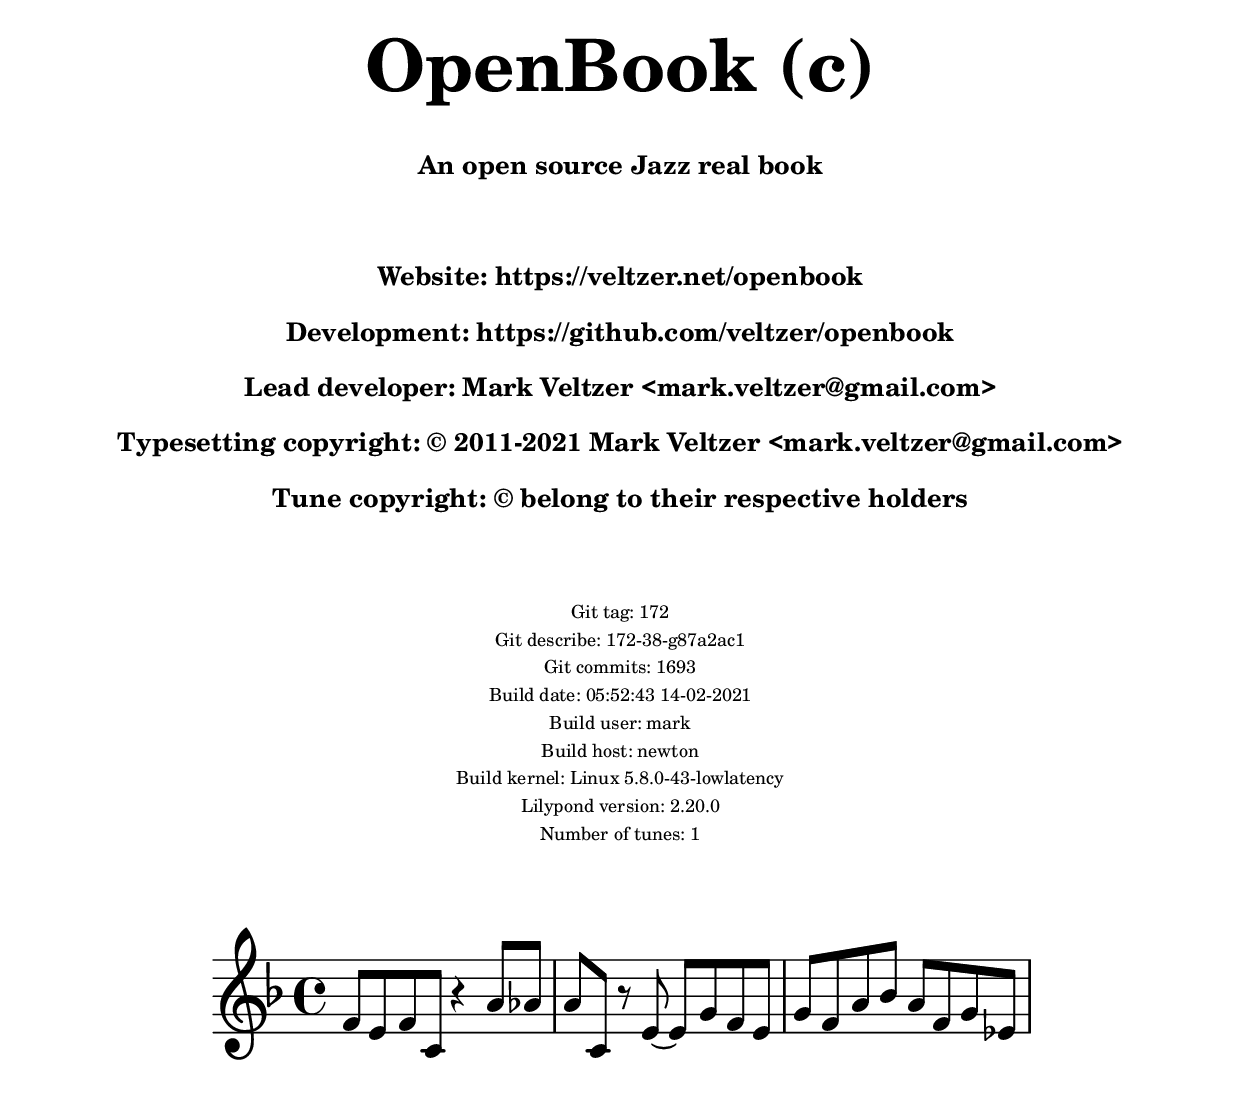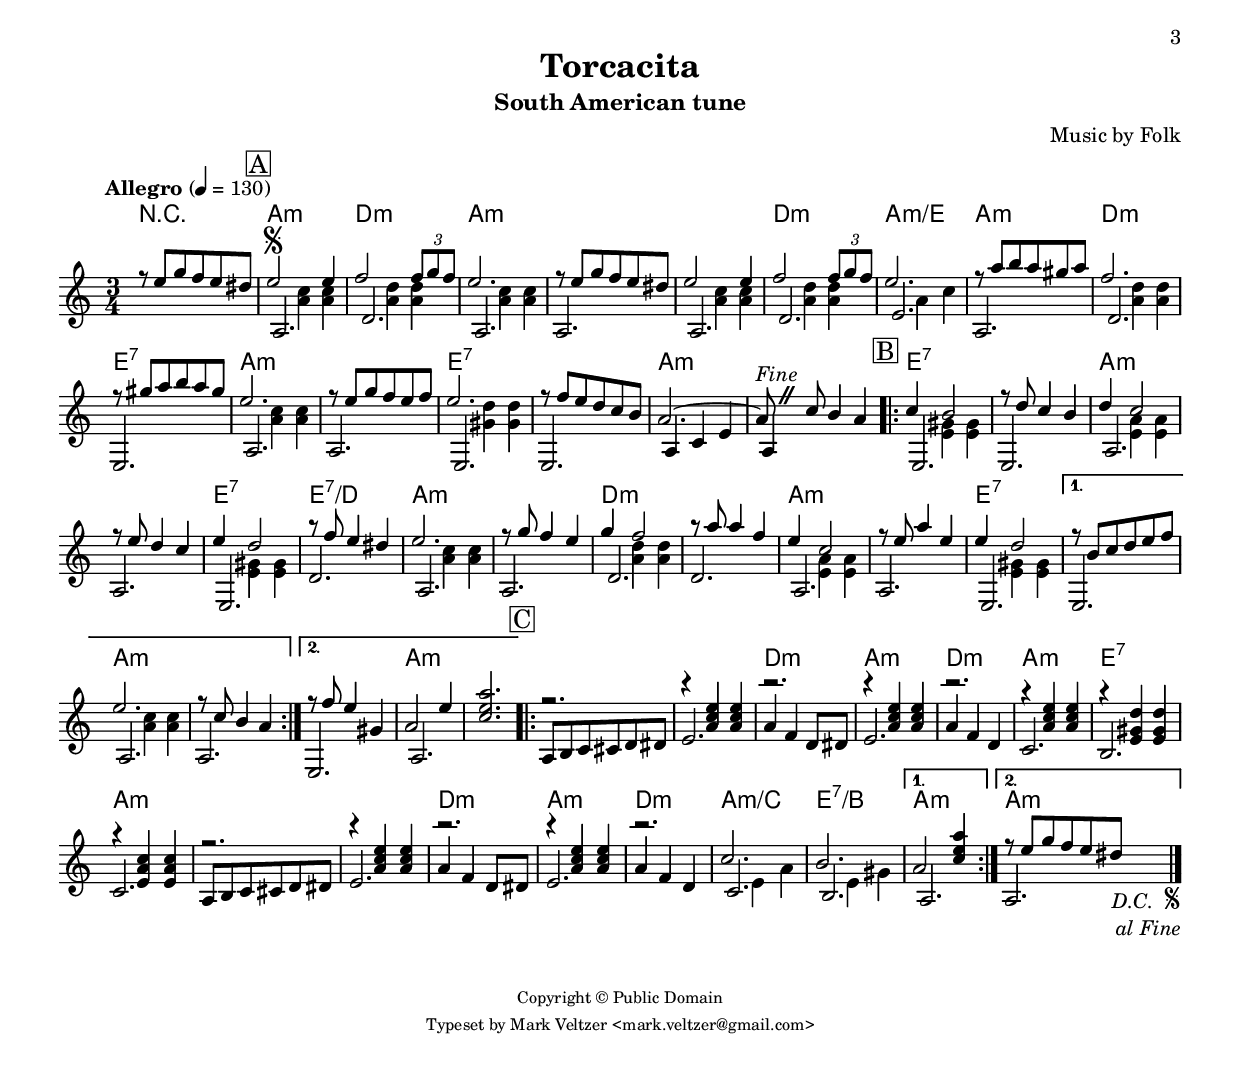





% lets emit the definitions

% end verbatim - this comment is a hack to prevent texinfo.tex
% from choking on non-European UTF-8 subsets

% this version tag will keep me compiling only on this version of lilypond.
%=====================================================================

\version "2.20.0"

% lets define a variable to hold the formatted build date (man 3 strftime):
%date=#(strftime "%T %d-%m-%Y" (localtime (current-time)))
%lilypond_version=#(lilypond-version)

% setting instruments for midi generation (bah - this doesn't work...)
%=====================================================================
%\set ChordNames.midiInstrument = #"acoustic grand"
%\set Staff.midiInstrument = #"flute"
%\set PianoStaff.instrumentName = #"acoustic grand"
% do not show chords unless they change...
%\set chordChanges = ##t

% number of staffs per page (this does not work because of my breaks)
%\paper {
%	system-count = #7
%}

\paper {
%% reduce spaces between systems and the bottom (taken from the lilypond
%% documentation and found the relevant variable)
%% the result of this is that I can fit 8 single staffs in one page
%% which is ideal for Jazz (think 32 bar divided into 8 lines of 4 bars each...).
%% I should really only apply this thing for Jazz tunes but that is a TODO item.
%% default is 4\mm - 3 already causes 8 staffs to take 2 pages
	between-system-padding = 2\mm
%% default is 20\mm
%% between-system-space = 16\mm
%% ragged-last-bottom = ##f
%% ragged-bottom = ##f

%% make lilypond increase the distance of the footer from the bottom of the page
%% it seems that if you don't do something like this you're going to have
%% a real problem seeing the footer in postscript printing....
%%bottom-margin = 2.5\cm

%% from /usr/share/lilypond/2.12.3/ly/titling-init.ly
%% to stop lilypond from printing footers...
	oddFooterMarkup = \markup {}

%% prevent lilypond from printing the headers...

	scoreTitleMarkup = \markup {}
	bookTitleMarkup = \markup {}
}
\layout {
%% don't have the first line indented
	indent = 0.0 \cm
%% don't know what this is (taken from Laurent Martelli...)
%%textheight = 1.5\cm

	\context {
		\Score
	%% change the size of the text fonts
	%%\override LyricText #'font-family = #'typewriter
		\override LyricText #'font-size = #'-2

	%% set the style of the chords to Jazz - I don't see this making any effect
		\override ChordName #'style = #'jazz
	%%\override ChordName #'word-space = #2

	%% set the chord size and font
	%%\override ChordName #'font-series = #'bold
	%%\override ChordName #'font-family = #'roman
	%%\override ChordName #'font-size = #-1

	%% don't show bar numbers (for jazz it makes it too cluttery)
		\remove "Bar_number_engraver"
	}
}
% reduce the font size (taken from the lilypond info documentation, default is 20)
#(set-global-staff-size 17.82)

% There is no need to set the paper size to a4 since it is the default.
% make lilypond use paper of size a4 (Is this the default ?!?)
%#(set-default-paper-size "a4")
%)

% Don't have textedit:// links for every note in the pdf file.
% This reduces the size of the pdf by a lot
\pointAndClickOff

% chord related matters
myChordDefinitions={
	<c ees ges bes des' fes' aes'>-\markup \super {7alt}
	<c e g bes f'>-\markup \super {7sus}
	<c e g bes d f'>-\markup \super {9sus}
	<c e g f'>-\markup \super {sus}
	<c ees ges bes>-\markup { "m" \super { "7 " \flat "5" } }
	<c ees ges beses>-\markup { "dim" \super { "7" } }
	<c ees ges>-\markup { "dim" }
%%<c e g b>-\markup { "maj7" }
	<c e gis bes d'>-\markup { \super { "9 " \sharp "5" } }
	<c e g bes d' a'>-\markup \super {13}
	<c e g bes d' fis'>-\markup { \super { "9 " \sharp "11" } }
}
myChordExceptions=#(append
	(sequential-music-to-chord-exceptions myChordDefinitions #t)
	ignatzekExceptions
)

% some macros to be reused all over
% =====================================================================
myBreak=\break
% do line breaks really matter?
myEndLine=\break
%myEndLine={}
myEndLineVoltaNotLast={}
myEndLineVoltaLast=\break
myEndLineVolta=\break
partBar=\bar "||"
endBar=\bar "|."
startBar=\bar ".|"
startRepeat=\bar "|:"
endRepeat=\bar ":|"
startTune={}
endTune=\bar "|."
myFakeEndLine={}
mySegno=\mark \markup { \musicglyph #"scripts.segno" }
myCoda=\mark \markup { \musicglyph #"scripts.coda" }

% some functions to be reused all over
% =====================================================================
% A wrapper for section markers that allows us to control their formatting

% You can have a circle instead of a box using:
% \mark \markup { \circle #mark }
myMark =
#(define-music-function
	(parser location mark)
	(markup?)
	#{
	\mark \markup { \box #mark }
	#})
myWordMark =
#(define-music-function
	(parser location mark)
	(markup?)
	#{
	\mark \markup { \box #mark }
	#})
% grace that does appoggiatura
%\grace $notes
myGrace = #(define-music-function (parser location notes) (ly:music?) #{ \appoggiatura $notes #})
% grace that does nothing
%myGrace = #(define-music-function (parser location notes) (ly:music?) #{ #})

% this is a macro that * really * breaks lines. You don't really need this since a regular \break will work
% AS LONG AS you have the '\remove Bar_engraver' enabled...
hardBreak={ \bar "" \break }
% a macro to make vertical space
verticalSpace=\markup { \null }

% macros to help in parenthesizing chords
% see the playground area for openbook and http://lilypond.1069038.n5.nabble.com/Parenthesizing-chord-names-td44370.html
#(define (left-parenthesis-ignatzek-chord-names in-pitches bass inversion context) (markup #:line ("(" (ignatzek-chord-names in-pitches bass inversion context))))
#(define (right-parenthesis-ignatzek-chord-names in-pitches bass inversion context) (markup #:line ((ignatzek-chord-names in-pitches bass inversion context) ")")))
#(define (parenthesis-ignatzek-chord-names in-pitches bass inversion context) (markup #:line ("(" (ignatzek-chord-names in-pitches bass inversion context) ")")))
LPC = { \once \set chordNameFunction = #left-parenthesis-ignatzek-chord-names }
RPC = { \once \set chordNameFunction = #right-parenthesis-ignatzek-chord-names }
OPC = { \once \set chordNameFunction = #parenthesis-ignatzek-chord-names }

% some macros for marking parts of jazz tunes
% =====================================================================
startSong={}
% If we want endings of parts to be denoted by anything we need
% to find a smarter function that this since this will tend
% to make other things disapper (repeat markings etc)
%endSong=\bar "|."
endSong={}
startPart={}
% If we want endings of parts to be denoted by anything we need
% to find a smarter function that this since this will tend
% to make other things disapper (repeat markings etc)
% endPart=\bar "||"
endPart={}
startChords={
%% this causes chords that do not change to disappear...
	\set chordChanges = ##t
%% use my own chord exceptions
	\set chordNameExceptions = #myChordExceptions
}
endChords={}


% lets always include guitar definitions
\include "predefined-guitar-fretboards.ly"

% book header
%\book {
%% this is the title page
	\bookpart {
		\markup {
			\column {
				\null
				\null
				\null
				\null
				\null
				\null
				\null
				\null
				\null
				\null
				\fill-line { \fontsize #11 \bold "OpenBook (c)"}
				\null
				\null
				\fill-line { \larger \larger \bold "An open source Jazz real book" }
				\null
				\null
				\null
				\fill-line {
					\huge \bold \concat {
						"Website: "
						\with-url #"https://veltzer.net/openbook" https://veltzer.net/openbook
					}
				}
				\null
				\fill-line {
					\huge \bold \concat {
						"Development: "
						\with-url #"https://github.com/veltzer/openbook" https://github.com/veltzer/openbook
					}
				}
				\null
				\fill-line {
					\huge \bold \concat {
						"Lead developer: Mark Veltzer "
						"<" \with-url #"mailto:mark.veltzer@gmail.com" mark.veltzer@gmail.com ">"
					}
				}
				\null
				\fill-line {
					\huge \bold \concat {
						"Typesetting copyright: © 2011-"
						2021
						" Mark Veltzer "
						"<" \with-url #"mailto:mark.veltzer@gmail.com" mark.veltzer@gmail.com ">"
					}
				}
				\null
				\fill-line { \huge \bold "Tune copyright: © belong to their respective holders" }
				\null
				\null
				\null
				\fill-line { \small "Git tag: 172" }
				\fill-line { \small "Git describe: 172-38-g87a2ac1" }
				\fill-line { \small "Git commits: 1693" }
				\fill-line { \small "Build date: 05:52:43 14-02-2021" }
				\fill-line { \small "Build user: mark" }
				\fill-line { \small "Build host: newton" }
				\fill-line { \small "Build kernel: Linux 5.8.0-43-lowlatency" }
				\fill-line { \small "Lilypond version: 2.20.0" }
				\fill-line { \small "Number of tunes: 1" }
				\null
				\null
				\null
			}
		}
		\score {
			<<
				\new Staff="Melody" {
					\new Voice="Voice"
					\relative c' {
						\time 4/4
						\key f \major
						\set fontSize = #-3
						f8 e f c r4 a'8 aes | a c, r e~ e g f e | g f a bes a f g ees
					}
				}
			>>
			\layout {
				#(layout-set-staff-size 35)
				indent = 2.6\cm
			}
		}
	}

\markuplist \table-of-contents
\pageBreak

% from here everything needs to go into a loop

% include anything the user wants before the bookpart starts



PartChords=\chordmode {
	\startSong
	\startChords

%% there is no need to worry about which instrument plays the chords
%% since they will not be heard...

	r2. |

	a:m | d:m | a2.*2:m | \myFakeEndLine
	a2.:m | d:m | a:m/e | a:m | \myFakeEndLine
	d:m | e:7 | a2.*2:m | \myFakeEndLine
	e:7 | a:m | \myFakeEndLine

	\repeat volta 2 {
		e2.*2:7 | a:m | \myFakeEndLine
		e2.:7 | e:7/d | a2.*2:m | \myFakeEndLine
		d:m | a:m | \myFakeEndLine
		e2.:7 |
	} \alternative {
		{ e2.:7 | a2.*2:m | }
		{ e2.:7 | a2.*2:m | }
	} \myFakeEndLine

	\repeat volta 2 {
		a2.*2:m | d2.:m | a:m | \myFakeEndLine
		d:m | a:m | e:7 | a:m | \myFakeEndLine
		a2.*2:m | d2.:m | a:m | \myFakeEndLine
		d:m | a:m/c | e:7/b |
	} \alternative {
		{ a:m | }
		{ a:m | }
	} \myFakeEndLine

	\endChords
	\endSong
}

PartHighVoice=\relative c' {

	\tempo "Allegro" 4 = 130
	\time 3/4
	\key c \major

%% this is to let lily know that this is voice one
	\voiceOne

	r8 e' g f e dis |

	\myMark "A"
	e2\segno e4 | f2 \tuplet 3/2 {f8 g f} | e2. | r8 e g f e dis | \myFakeEndLine
	e2 e4 | f2 \tuplet 3/2 {f8 g f} | e2. | r8 a b a gis a | \myFakeEndLine
	f2. | r8 gis a b a gis | e2. | r8 e g f e f | \myFakeEndLine
	e2. | r8 f e d c b | a2. ~ | a8-\markup { \italic "Fine" }
	\override BreathingSign.text = \markup {
		\musicglyph #"scripts.caesura.straight"
	}
	\breathe
	c b4 a | \myFakeEndLine

	\myMark "B"
	\repeat volta 2 {
		c4 b2 | r8 d c4 b | d c2 | r8 e d4 c | \myFakeEndLine
		e d2 | r8 f e4 dis | e2. | r8 g f4 e | \myFakeEndLine
		g f2 | r8 a a4 f | e c2 | r8 e a4 e | \myFakeEndLine
		e d2 |
	} \alternative {
		{ r8 b c d e f | e2. | r8 c b4 a | }
		{ r8 f' e4 gis, | a2 e'4 | <c e a>2. | }
	} \myFakeEndLine

	\myMark "C"
	\repeat volta 2 {
		r2. | r4 <a c e> <a c e> | r2. | r4 <a c e> <a c e> | \myFakeEndLine
		r2. | r4 <a c e> <a c e> | r4 <e gis d'> <e gis d'> | r4 <e a c> <e a c> | \myFakeEndLine
		r2. | r4 <a c e> <a c e> | r2. | r4 <a c e> <a c e> | \myFakeEndLine
		r2. | c | b |
	} \alternative {
		{ a2 <c e a>4 | }
		{ r8 e g f e dis_\markup {
			\center-column {
				\line
				{ \italic "D.C. "
				\tiny \raise #1
				\musicglyph #"scripts.segno"
				}
				\italic " al Fine"
			}
		} | }
	} \myFakeEndLine

	\endTune
}

PartMidVoice=\relative c' {
	\time 3/4

%% this is to let lily know that this is voice one
	\voiceTwo

	s2. |

	s4 <a' c> <a c> | s <a d> <a d> | s <a c> <a c> | s2. |
	s4 <a c> <a c> | s <a d> <a d> | s a c | s2. |
	s4 <a d> <a d> | s2. | s4 <a c> <a c> | s2. |
	s4 <gis d'> <gis d'> | s2. | s | s |

	\repeat volta 2 {
		s4 <e gis> <e gis> | s2. | s4 <e a> <e a> | s2. |
		s4 <e gis> <e gis> | s2. | s4 <a c> <a c> | s2. |
		s4 <a d> <a d> | s2. | s4 <e a> <e a> | s2. |
		s4 <e gis> <e gis> |
	} \alternative {
		{ s2. | s4 <a c> <a c> | s2. | }
		{ s2. | s2. | s2. | }
	}

	\repeat volta 2 {
		s2. | s2. | s2. | s2. |
		s2. | s2. | s2. | s2. |
		s2. | s2. | s2. | s2. |
		s2. | s4 e a | s e gis |
	} \alternative {
		{ s2. | }
		{ s2. | }
	}
}

PartLowVoice=\relative c' {
	\time 3/4

%% this is to let lily know that this is voice one
	\voiceThree

	s2. |

	a2. | d | a | a |
	a | d | e | a, |
	d | e, | a | a |
	e | e | a4 c e | a, s s |

	\repeat volta 2 {
		e2. | e | a | a |
		e | d' | a | a |
		d | d | a | a |
		e |
	} \alternative {
		{ e | a | a | }
		{ e | a | s | }
	}

	\repeat volta 2 {
		a8 b c cis d dis | e2. | a4 f d8 dis | e2. |
		a4 f d | c2. | b | c |
		a8 b c cis d dis | e2. | a4 f d8 dis | e2. |
		a4 f d | c2. | b |
	} \alternative {
		{ a | }
		{ a | }
	}
}



\bookpart {

% this causes the variables to be defined...











% now play with the variables that depend on language



% calculate the tag line


% calculate the typesetby




\tocItem \markup "Torcacita / Folk"





% taken from "/usr/share/lilypond/2.12.3/ly/titling-init.ly"
\markup {
	\column {
		\override #'(baseline-skip . 3.5)
		\column {
			\huge \larger \bold
			\fill-line { \larger "Torcacita" }
			\fill-line { \large \smaller \bold \larger "South American tune" }
			\fill-line {
				""
				"Music by Folk"
			}
			\fill-line {
				""
			}
		}
	}
}
\noPageBreak






% score for printing
\score {
	<<
		\new ChordNames="Partchords" \PartChords
		\new Staff="Melody" <<
			\new Voice="highvoice" \PartHighVoice
			\new Voice="midvoice" \PartMidVoice
			\new Voice="lowvoice" \PartLowVoice
		>>
	>>
	\layout {
	}
}


\noPageBreak
\markup \column {
%% just a little space
	\null
	\fill-line {
		\smaller \smaller { "Copyright © Public Domain" }
	}
	\fill-line {
		\smaller \smaller { "Typeset by Mark Veltzer <mark.veltzer@gmail.com>" }
	}
}



}


% book footer
%}
